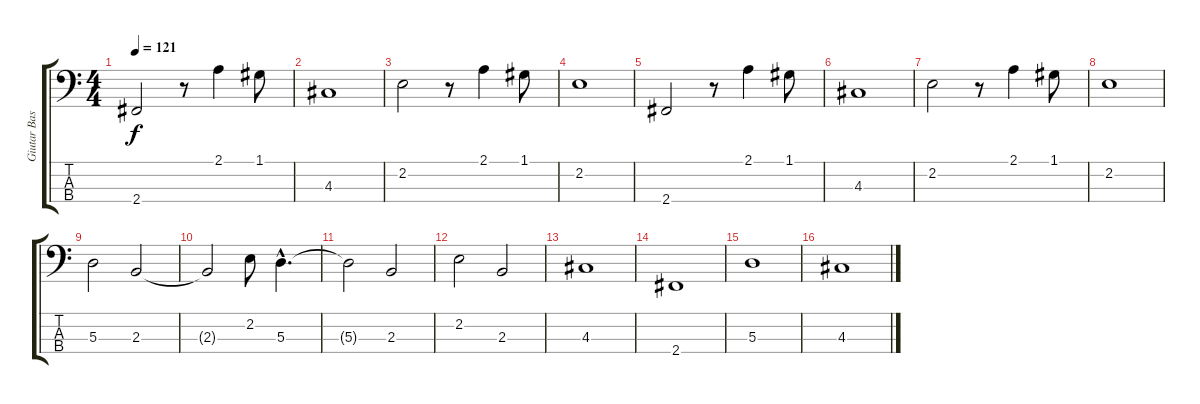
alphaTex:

\track ("Giutar Bass" "Giutar Bas") {instrument electricbassfinger}
\staff {score tabs}
\tuning (G2 D2 A1 E1) {hide}
\ts (4 4)
\tempo 121
\clef f4
\ks c
2.4.2{dy f} r.8 2.1.4 1.1.8 |
4.3.1 |
2.2.2 r.8 2.1.4 1.1.8 |
2.2.1 |
2.4.2 r.8 2.1.4 1.1.8 |
4.3.1 |
2.2.2 r.8 2.1.4 1.1.8 |
2.2.1 |
5.3.2 2.3.2 |
2.3{t}.2 2.2.8 5.3{hac}.4{d} |
5.3{t}.2 2.3.2 |
2.2.2 2.3.2 |
4.3.1 |
2.4.1 |
5.3.1 |
4.3.1
